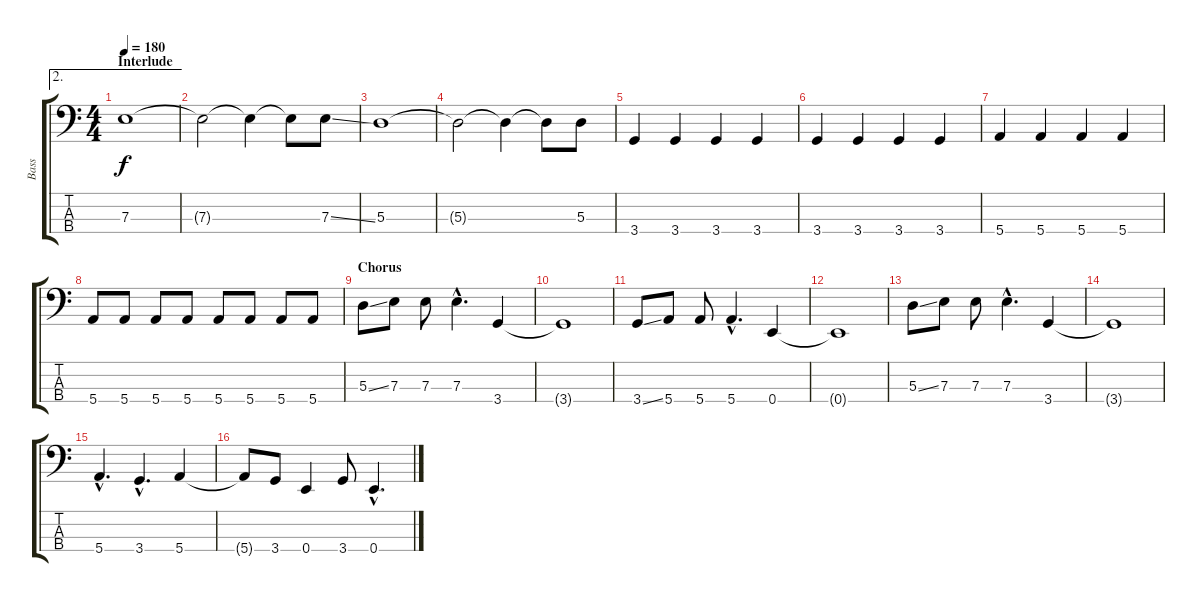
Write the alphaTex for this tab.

\track ("Bass" "Bass") {instrument electricbassfinger}
\staff {score tabs}
\tuning (G2 D2 A1 E1) {hide}
\ae 2
\ts (4 4)
\section ("" "Interlude")
\tempo 180
\clef f4
\ks c
7.3.1{dy f} |
7.3{t}.2 7.3{t}.4 7.3{t}.8 7.3{ss}.8 |
5.3.1 |
5.3{t}.2 5.3{t}.4 5.3{t}.8 5.3.8 |
3.4.4 3.4.4 3.4.4 3.4.4 |
3.4.4 3.4.4 3.4.4 3.4.4 |
5.4.4 5.4.4 5.4.4 5.4.4 |
5.4.8 5.4.8 5.4.8 5.4.8 5.4.8 5.4.8 5.4.8 5.4.8 |
\section ("" "Chorus")
5.3{ss}.8 7.3.8 7.3.8 7.3{hac}.4{d} 3.4.4 |
3.4{t}.1 |
3.4{ss}.8 5.4.8 5.4.8 5.4{hac}.4{d} 0.4.4 |
0.4{t}.1 |
5.3{ss}.8 7.3.8 7.3.8 7.3{hac}.4{d} 3.4.4 |
3.4{t}.1 |
5.4{hac}.4{d} 3.4{hac}.4{d} 5.4.4 |
5.4{t}.8 3.4.8 0.4.4 3.4.8 0.4{hac}.4{d}
